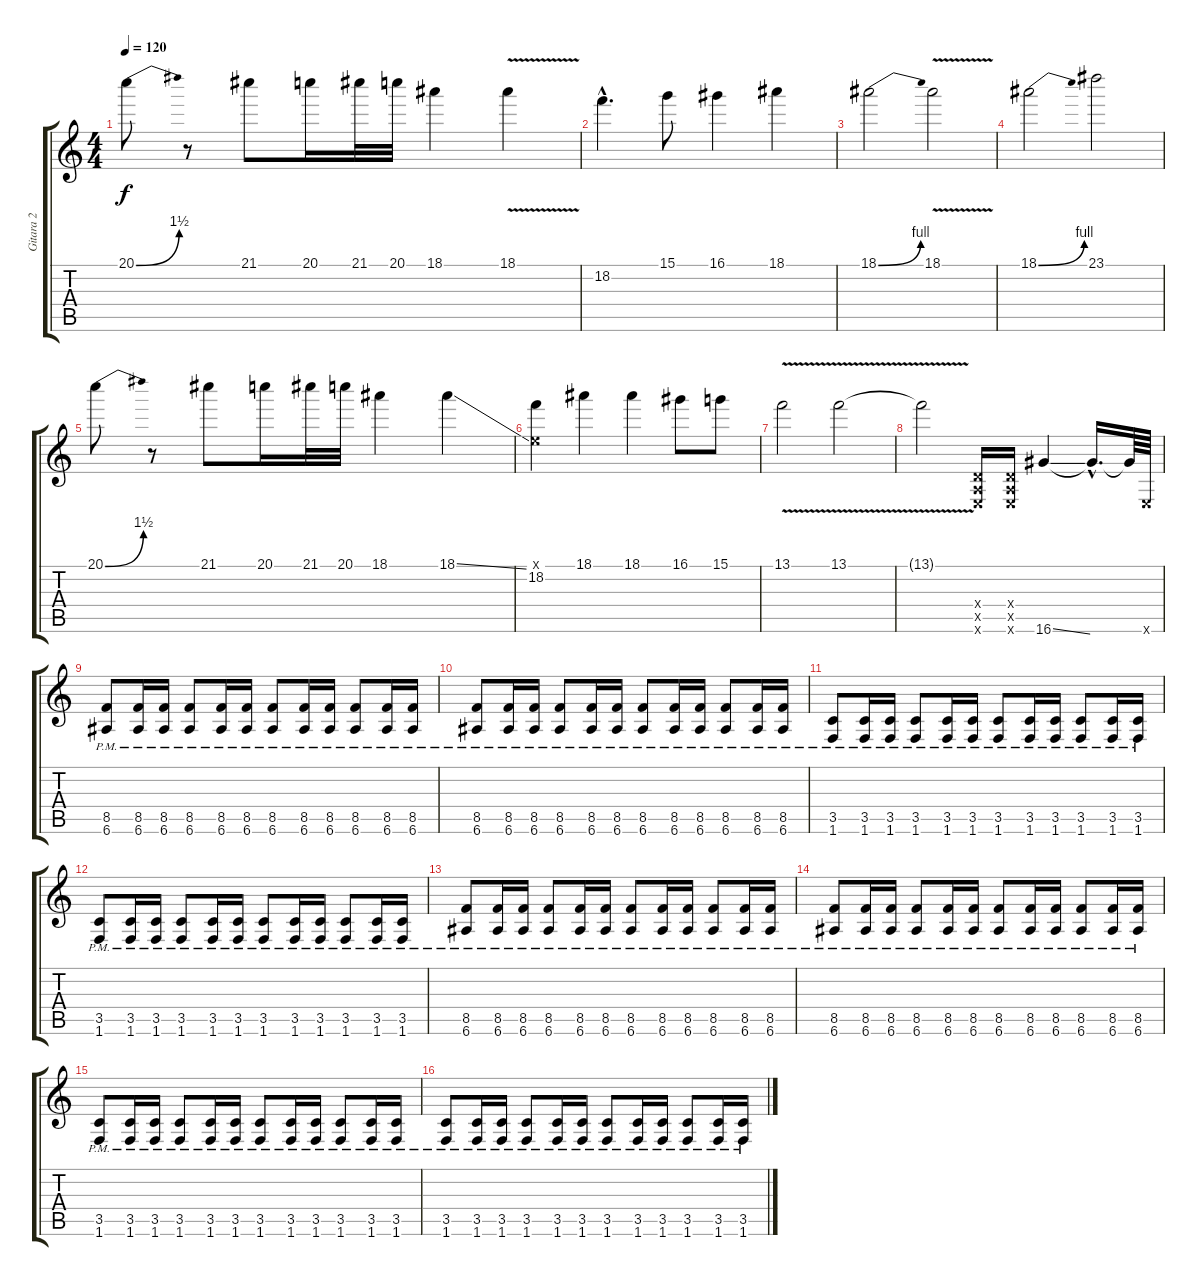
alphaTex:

\track ("Gitara 2" "Gitara 2") {instrument distortionguitar}
\staff {score tabs}
\tuning (E4 B3 G3 D3 A2 E2) {hide}
\ts (4 4)
\tempo 120
\clef g2
\ks c
20.1{be (bend 0 0 60 6)}.8{dy f} r.8 21.1.8 20.1.16 21.1.32 20.1.32 18.1.4 18.1{v}.4 |
18.2{hac}.4{d} 15.1.8 16.1.4 18.1.4 |
18.1{be (bend 0 0 60 4)}.2 18.1{v}.2 |
18.1{be (bend 0 0 60 4)}.2 23.1.2 |
20.1{be (bend 0 0 60 6)}.8 r.8 21.1.8 20.1.16 21.1.32 20.1.32 18.1.4 18.1{ss}.4 |
(0.1{x} 18.2).4 18.1.4 18.1.4 16.1.8 15.1.8 |
13.1{v}.2 13.1{v}.2 |
13.1{t}.2 (0.4{x} 0.5{x} 0.6{x}).16{volume 15} (0.4{x} 0.5{x} 0.6{x}).16 16.6{ss}.4 16.6{hac t}.16{d} 16.6{t}.64 0.6{x}.64 |
(8.5{pm} 6.6{pm}).8 (8.5{pm} 6.6{pm}).16 (8.5{pm} 6.6{pm}).16 (8.5{pm} 6.6{pm}).8 (8.5{pm} 6.6{pm}).16 (8.5{pm} 6.6{pm}).16 (8.5{pm} 6.6{pm}).8 (8.5{pm} 6.6{pm}).16 (8.5{pm} 6.6{pm}).16 (8.5{pm} 6.6{pm}).8 (8.5{pm} 6.6{pm}).16 (8.5{pm} 6.6{pm}).16 |
(8.5{pm} 6.6{pm}).8 (8.5{pm} 6.6{pm}).16 (8.5{pm} 6.6{pm}).16 (8.5{pm} 6.6{pm}).8 (8.5{pm} 6.6{pm}).16 (8.5{pm} 6.6{pm}).16 (8.5{pm} 6.6{pm}).8 (8.5{pm} 6.6{pm}).16 (8.5{pm} 6.6{pm}).16 (8.5{pm} 6.6{pm}).8 (8.5{pm} 6.6{pm}).16 (8.5{pm} 6.6{pm}).16 |
(3.5{pm} 1.6{pm}).8 (3.5{pm} 1.6{pm}).16 (3.5{pm} 1.6{pm}).16 (3.5{pm} 1.6{pm}).8 (3.5{pm} 1.6{pm}).16 (3.5{pm} 1.6{pm}).16 (3.5{pm} 1.6{pm}).8 (3.5{pm} 1.6{pm}).16 (3.5{pm} 1.6{pm}).16 (3.5{pm} 1.6{pm}).8 (3.5{pm} 1.6{pm}).16 (3.5{pm} 1.6{pm}).16 |
(3.5{pm} 1.6{pm}).8 (3.5{pm} 1.6{pm}).16 (3.5{pm} 1.6{pm}).16 (3.5{pm} 1.6{pm}).8 (3.5{pm} 1.6{pm}).16 (3.5{pm} 1.6{pm}).16 (3.5{pm} 1.6{pm}).8 (3.5{pm} 1.6{pm}).16 (3.5{pm} 1.6{pm}).16 (3.5{pm} 1.6{pm}).8 (3.5{pm} 1.6{pm}).16 (3.5{pm} 1.6{pm}).16 |
(8.5{pm} 6.6{pm}).8 (8.5{pm} 6.6{pm}).16 (8.5{pm} 6.6{pm}).16 (8.5{pm} 6.6{pm}).8 (8.5{pm} 6.6{pm}).16 (8.5{pm} 6.6{pm}).16 (8.5{pm} 6.6{pm}).8 (8.5{pm} 6.6{pm}).16 (8.5{pm} 6.6{pm}).16 (8.5{pm} 6.6{pm}).8 (8.5{pm} 6.6{pm}).16 (8.5{pm} 6.6{pm}).16 |
(8.5{pm} 6.6{pm}).8 (8.5{pm} 6.6{pm}).16 (8.5{pm} 6.6{pm}).16 (8.5{pm} 6.6{pm}).8 (8.5{pm} 6.6{pm}).16 (8.5{pm} 6.6{pm}).16 (8.5{pm} 6.6{pm}).8 (8.5{pm} 6.6{pm}).16 (8.5{pm} 6.6{pm}).16 (8.5{pm} 6.6{pm}).8 (8.5{pm} 6.6{pm}).16 (8.5{pm} 6.6{pm}).16 |
(3.5{pm} 1.6{pm}).8 (3.5{pm} 1.6{pm}).16 (3.5{pm} 1.6{pm}).16 (3.5{pm} 1.6{pm}).8 (3.5{pm} 1.6{pm}).16 (3.5{pm} 1.6{pm}).16 (3.5{pm} 1.6{pm}).8 (3.5{pm} 1.6{pm}).16 (3.5{pm} 1.6{pm}).16 (3.5{pm} 1.6{pm}).8 (3.5{pm} 1.6{pm}).16 (3.5{pm} 1.6{pm}).16 |
(3.5{pm} 1.6{pm}).8 (3.5{pm} 1.6{pm}).16 (3.5{pm} 1.6{pm}).16 (3.5{pm} 1.6{pm}).8 (3.5{pm} 1.6{pm}).16 (3.5{pm} 1.6{pm}).16 (3.5{pm} 1.6{pm}).8 (3.5{pm} 1.6{pm}).16 (3.5{pm} 1.6{pm}).16 (3.5{pm} 1.6{pm}).8 (3.5{pm} 1.6{pm}).16 (3.5{pm} 1.6{pm}).16
